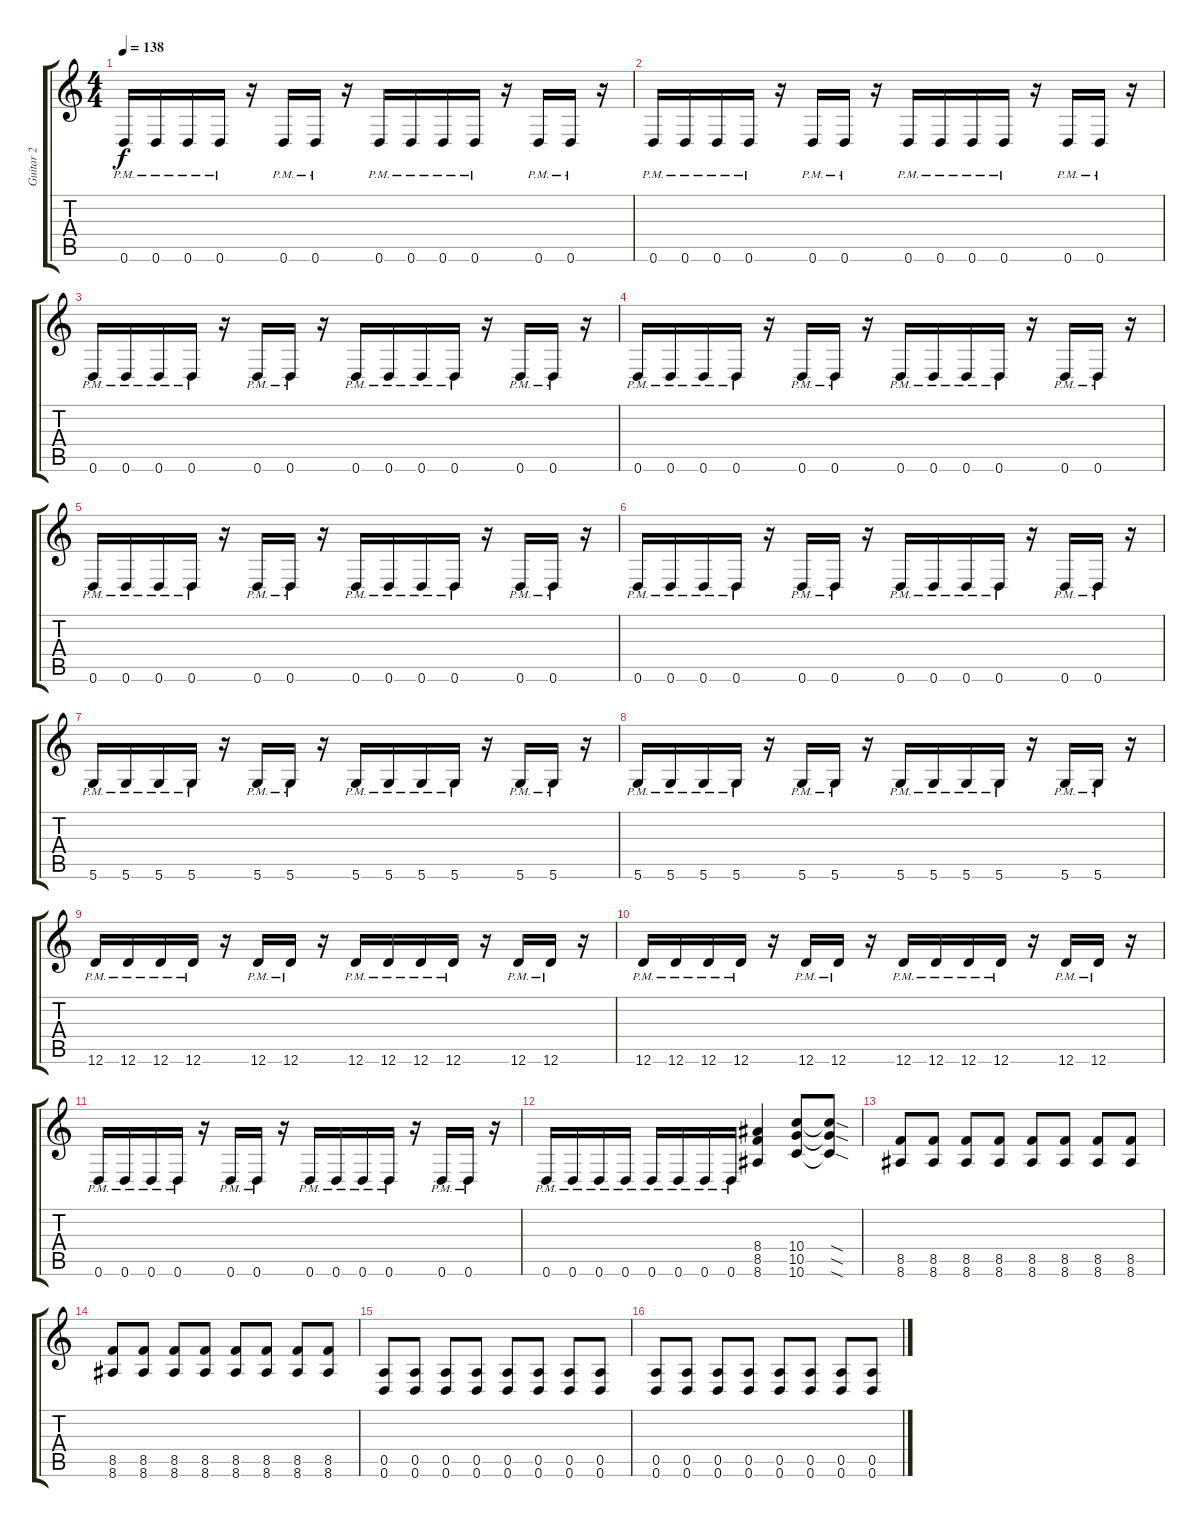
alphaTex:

\track ("Guitar 2" "Guitar 2") {instrument overdrivenguitar}
\staff {score tabs}
\tuning (E4 B3 G3 D3 A2 D2) {hide}
\ts (4 4)
\tempo 138
\clef g2
\ks c
0.6{pm}.16{dy f} 0.6{pm}.16 0.6{pm}.16 0.6{pm}.16 r.16 0.6{pm}.16 0.6{pm}.16 r.16 0.6{pm}.16 0.6{pm}.16 0.6{pm}.16 0.6{pm}.16 r.16 0.6{pm}.16 0.6{pm}.16 r.16 |
0.6{pm}.16 0.6{pm}.16 0.6{pm}.16 0.6{pm}.16 r.16 0.6{pm}.16 0.6{pm}.16 r.16 0.6{pm}.16 0.6{pm}.16 0.6{pm}.16 0.6{pm}.16 r.16 0.6{pm}.16 0.6{pm}.16 r.16 |
0.6{pm}.16 0.6{pm}.16 0.6{pm}.16 0.6{pm}.16 r.16 0.6{pm}.16 0.6{pm}.16 r.16 0.6{pm}.16 0.6{pm}.16 0.6{pm}.16 0.6{pm}.16 r.16 0.6{pm}.16 0.6{pm}.16 r.16 |
0.6{pm}.16 0.6{pm}.16 0.6{pm}.16 0.6{pm}.16 r.16 0.6{pm}.16 0.6{pm}.16 r.16 0.6{pm}.16 0.6{pm}.16 0.6{pm}.16 0.6{pm}.16 r.16 0.6{pm}.16 0.6{pm}.16 r.16 |
0.6{pm}.16 0.6{pm}.16 0.6{pm}.16 0.6{pm}.16 r.16 0.6{pm}.16 0.6{pm}.16 r.16 0.6{pm}.16 0.6{pm}.16 0.6{pm}.16 0.6{pm}.16 r.16 0.6{pm}.16 0.6{pm}.16 r.16 |
0.6{pm}.16 0.6{pm}.16 0.6{pm}.16 0.6{pm}.16 r.16 0.6{pm}.16 0.6{pm}.16 r.16 0.6{pm}.16 0.6{pm}.16 0.6{pm}.16 0.6{pm}.16 r.16 0.6{pm}.16 0.6{pm}.16 r.16 |
5.6{pm}.16 5.6{pm}.16 5.6{pm}.16 5.6{pm}.16 r.16 5.6{pm}.16 5.6{pm}.16 r.16 5.6{pm}.16 5.6{pm}.16 5.6{pm}.16 5.6{pm}.16 r.16 5.6{pm}.16 5.6{pm}.16 r.16 |
5.6{pm}.16 5.6{pm}.16 5.6{pm}.16 5.6{pm}.16 r.16 5.6{pm}.16 5.6{pm}.16 r.16 5.6{pm}.16 5.6{pm}.16 5.6{pm}.16 5.6{pm}.16 r.16 5.6{pm}.16 5.6{pm}.16 r.16 |
12.6{pm}.16 12.6{pm}.16 12.6{pm}.16 12.6{pm}.16 r.16 12.6{pm}.16 12.6{pm}.16 r.16 12.6{pm}.16 12.6{pm}.16 12.6{pm}.16 12.6{pm}.16 r.16 12.6{pm}.16 12.6{pm}.16 r.16 |
12.6{pm}.16 12.6{pm}.16 12.6{pm}.16 12.6{pm}.16 r.16 12.6{pm}.16 12.6{pm}.16 r.16 12.6{pm}.16 12.6{pm}.16 12.6{pm}.16 12.6{pm}.16 r.16 12.6{pm}.16 12.6{pm}.16 r.16 |
0.6{pm}.16 0.6{pm}.16 0.6{pm}.16 0.6{pm}.16 r.16 0.6{pm}.16 0.6{pm}.16 r.16 0.6{pm}.16 0.6{pm}.16 0.6{pm}.16 0.6{pm}.16 r.16 0.6{pm}.16 0.6{pm}.16 r.16 |
0.6{pm}.16 0.6{pm}.16 0.6{pm}.16 0.6{pm}.16 0.6{pm}.16 0.6{pm}.16 0.6{pm}.16 0.6{pm}.16 (8.4 8.5 8.6).4 (10.4 10.5 10.6).8 (10.4{sod t} 10.5{sod t} 10.6{sod t}).8 |
(8.5 8.6).8 (8.5 8.6).8 (8.5 8.6).8 (8.5 8.6).8 (8.5 8.6).8 (8.5 8.6).8 (8.5 8.6).8 (8.5 8.6).8 |
(8.5 8.6).8 (8.5 8.6).8 (8.5 8.6).8 (8.5 8.6).8 (8.5 8.6).8 (8.5 8.6).8 (8.5 8.6).8 (8.5 8.6).8 |
(0.5 0.6).8 (0.5 0.6).8 (0.5 0.6).8 (0.5 0.6).8 (0.5 0.6).8 (0.5 0.6).8 (0.5 0.6).8 (0.5 0.6).8 |
(0.5 0.6).8 (0.5 0.6).8 (0.5 0.6).8 (0.5 0.6).8 (0.5 0.6).8 (0.5 0.6).8 (0.5 0.6).8 (0.5 0.6).8
